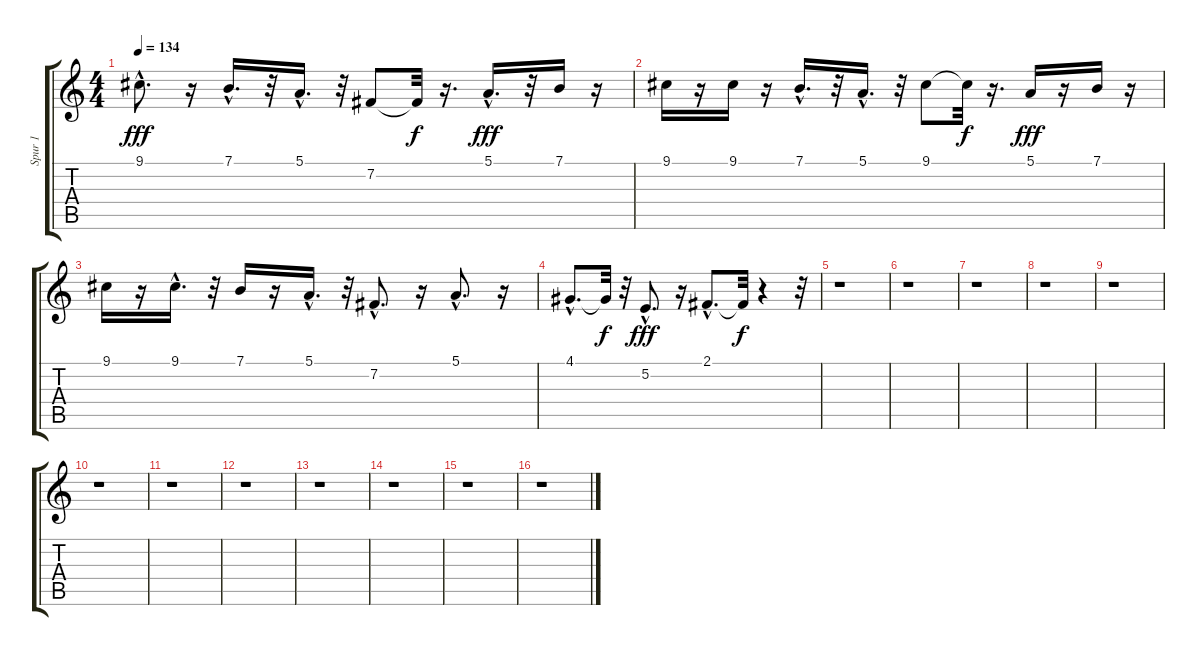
\track ("Spur 1" "Spur 1") {instrument brightacousticpiano}
\staff {score tabs}
\tuning (E4 B3 G3 D3 A2 E2) {hide}
\ts (4 4)
\tempo 134
\clef g2
\ks c
9.1{hac}.8{d dy fff} r.16 7.1{hac}.16{d} r.32 5.1{hac}.16{d} r.32 7.2.8 7.2{t}.32{dy f} r.16{d} 5.1{hac}.16{d dy fff} r.32 7.1.16 r.16 |
9.1.16 r.16 9.1.16 r.16 7.1{hac}.16{d} r.32 5.1{hac}.16{d} r.32 9.1.8 9.1{t}.32{dy f} r.16{d} 5.1.16{dy fff} r.16 7.1.16 r.16 |
9.1.16 r.16 9.1{hac}.16{d} r.32 7.1.16 r.16 5.1{hac}.16{d} r.32 7.2{hac}.8{d} r.16 5.1{hac}.8{d} r.16 |
4.1{hac}.8{d} 4.1{t}.32{dy f} r.32 5.2{hac}.8{d dy fff} r.16 2.1{hac}.8{d} 2.1{t}.32{dy f} r.4 r.32 |
r.1 |
r.1 |
r.1 |
r.1 |
r.1 |
r.1 |
r.1 |
r.1 |
r.1 |
r.1 |
r.1 |
r.1
